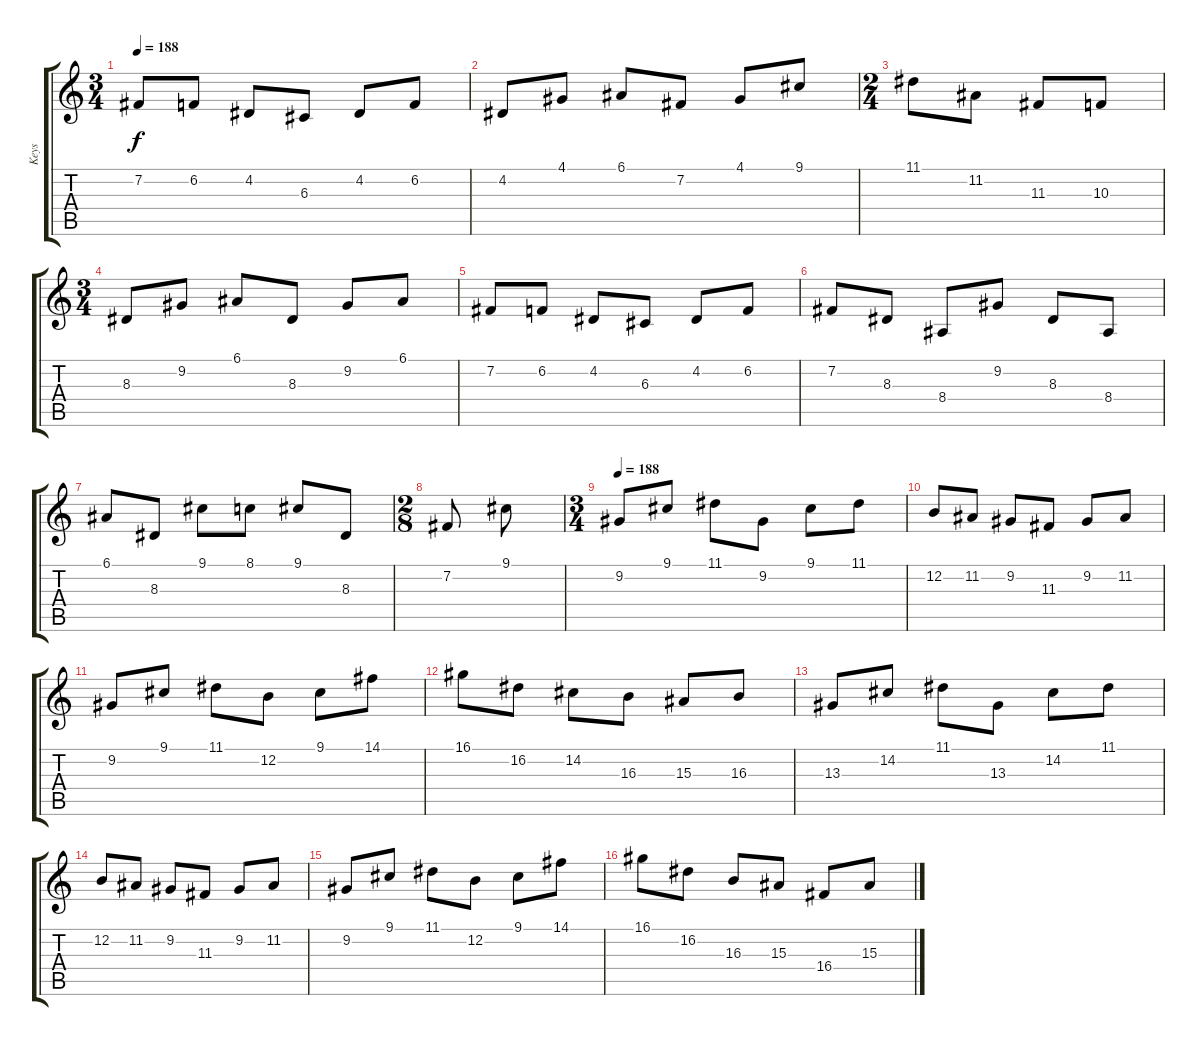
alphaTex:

\track ("Keys" "Keys") {instrument fx8scifi}
\staff {score tabs}
\tuning (E4 B3 G3 D3 A2 E2) {hide}
\ts (3 4)
\tempo 188
\clef g2
\ks c
7.2.8{dy f} 6.2.8 4.2.8 6.3.8 4.2.8 6.2.8 |
4.2.8 4.1.8 6.1.8 7.2.8 4.1.8 9.1.8 |
\ts (2 4)
11.1.8 11.2.8 11.3.8 10.3.8 |
\ts (3 4)
8.3.8 9.2.8 6.1.8 8.3.8 9.2.8 6.1.8 |
7.2.8 6.2.8 4.2.8 6.3.8 4.2.8 6.2.8 |
7.2.8 8.3.8 8.4.8 9.2.8 8.3.8 8.4.8 |
6.1.8 8.3.8 9.1.8 8.1.8 9.1.8 8.3.8 |
\ts (2 8)
7.2.8 9.1.8 |
\ts (3 4)
\tempo 188
9.2.8 9.1.8 11.1.8 9.2.8 9.1.8 11.1.8 |
12.2.8 11.2.8 9.2.8 11.3.8 9.2.8 11.2.8 |
9.2.8 9.1.8 11.1.8 12.2.8 9.1.8 14.1.8 |
16.1.8 16.2.8 14.2.8 16.3.8 15.3.8 16.3.8 |
13.3.8 14.2.8 11.1.8 13.3.8 14.2.8 11.1.8 |
12.2.8 11.2.8 9.2.8 11.3.8 9.2.8 11.2.8 |
9.2.8 9.1.8 11.1.8 12.2.8 9.1.8 14.1.8 |
16.1.8 16.2.8 16.3.8 15.3.8 16.4.8 15.3.8
